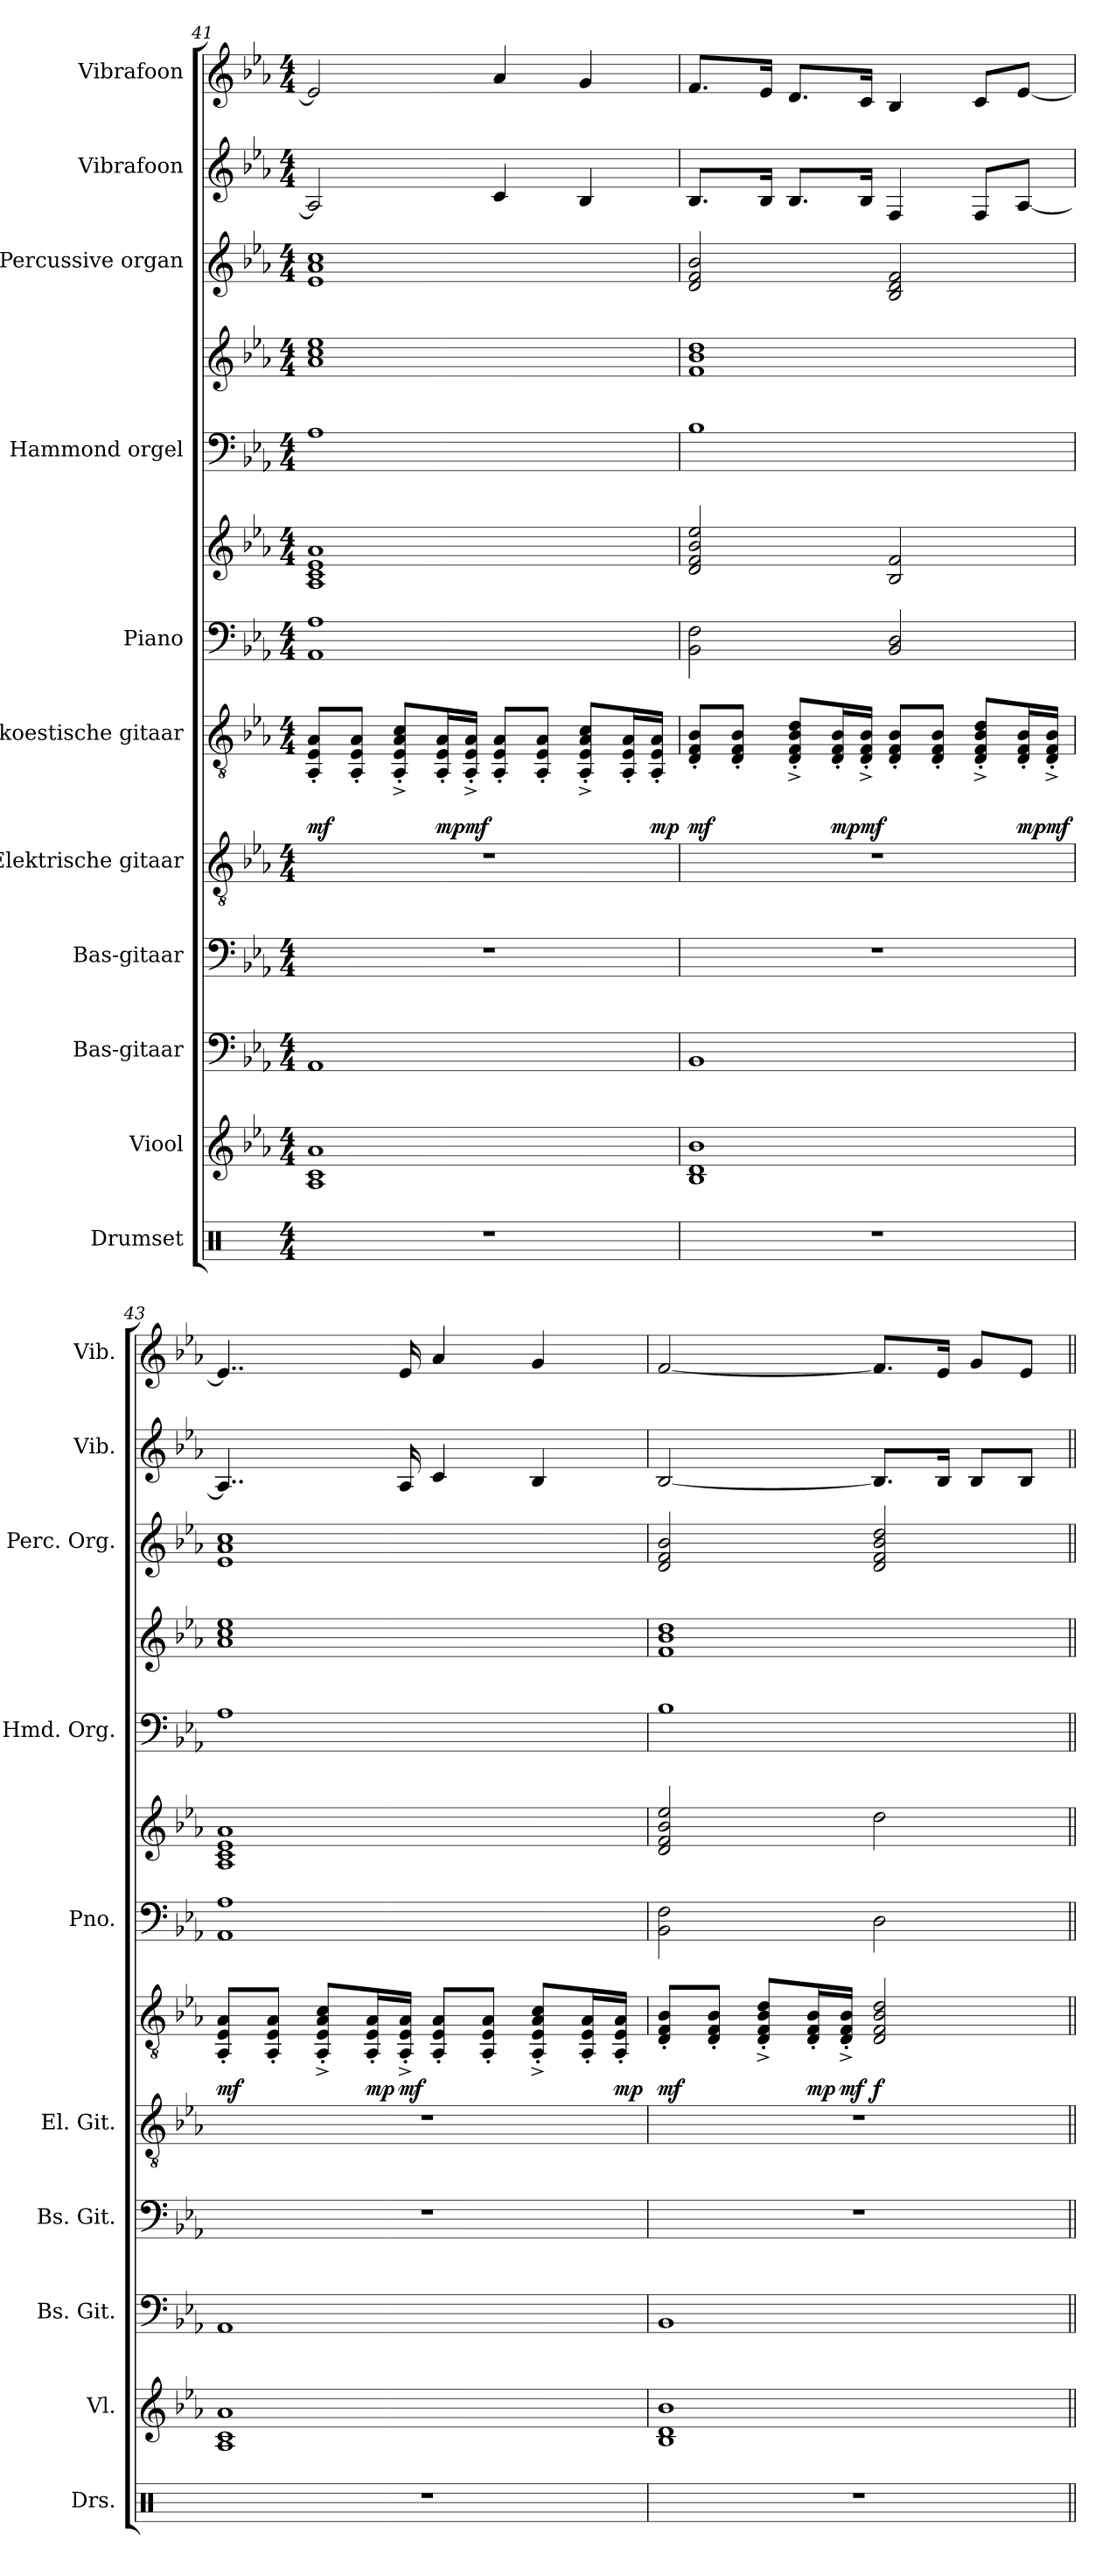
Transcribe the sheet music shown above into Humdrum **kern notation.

**kern	**kern	**kern	**kern	**kern	**kern	**dynam	**kern	**kern	**kern	**kern	**kern	**kern	**kern
*part11	*part10	*part9	*part8	*part7	*part6	*part6	*part5	*part5	*part4	*part4	*part3	*part2	*part1
*staff13	*staff12	*staff11	*staff10	*staff9	*staff8	*staff8	*staff7	*staff6	*staff5	*staff4	*staff3	*staff2	*staff1
*I"Drumset	*I"Viool	*I"Bas-gitaar	*I"Bas-gitaar	*I"Elektrische gitaar	*I"Akoestische gitaar	*	*I"Piano	*	*I"Hammond orgel	*	*I"Percussive organ	*I"Vibrafoon	*I"Vibrafoon
*I'Drs.	*I'Vl.	*I'Bs. Git.	*I'Bs. Git.	*I'El. Git.	*	*	*I'Pno.	*	*I'Hmd. Org.	*	*I'Perc. Org.	*I'Vib.	*I'Vib.
*clefX	*clefG2	*clefF4	*clefF4	*clefGv2	*clefGv2	*	*clefF4	*clefG2	*clefF4	*clefG2	*clefG2	*clefG2	*clefG2
*	*	*ITrd7c12	*ITrd7c12	*	*	*	*	*	*	*	*	*	*
*k[]	*k[b-e-a-]	*k[b-e-a-]	*k[b-e-a-]	*k[b-e-a-]	*k[b-e-a-]	*	*k[b-e-a-]	*k[b-e-a-]	*k[b-e-a-]	*k[b-e-a-]	*k[b-e-a-]	*k[b-e-a-]	*k[b-e-a-]
*M4/4	*M4/4	*M4/4	*M4/4	*M4/4	*M4/4	*	*M4/4	*M4/4	*M4/4	*M4/4	*M4/4	*M4/4	*M4/4
=41	=41	=41	=41	=41	=41	=41	=41	=41	=41	=41	=41	=41	=41
!	!	!	!	!	!	!LO:DY:b	!	!	!	!	!	!	!
1r	1A- 1c 1a-	1AAA-	1r	1r	8AA-/' 8E-/' 8A-/'L	mf	1AA- 1A-	1A- 1c 1e- 1a-	1A-	1a- 1cc 1ee-	1e- 1a- 1cc	2A-/]	2e-/]
.	.	.	.	.	8AA-/' 8E-/' 8A-/'J	.	.	.	.	.	.	.	.
.	.	.	.	.	8AA-/^' 8E-/^' 8A-/^' 8c/^'L	.	.	.	.	.	.	.	.
!	!	!	!	!	!	!LO:DY:b	!	!	!	!	!	!	!
.	.	.	.	.	16AA-/' 16E-/' 16A-/'L	mp	.	.	.	.	.	.	.
!	!	!	!	!	!	!LO:DY:b	!	!	!	!	!	!	!
.	.	.	.	.	16AA-/^' 16E-/^' 16A-/^'JJ	mf	.	.	.	.	.	.	.
.	.	.	.	.	8AA-/' 8E-/' 8A-/'L	.	.	.	.	.	.	4c/	4a-/
.	.	.	.	.	8AA-/' 8E-/' 8A-/'J	.	.	.	.	.	.	.	.
.	.	.	.	.	8AA-/^' 8E-/^' 8A-/^' 8c/^'L	.	.	.	.	.	.	4B-/	4g/
.	.	.	.	.	16AA-/' 16E-/' 16A-/'L	.	.	.	.	.	.	.	.
!	!	!	!	!	!	!LO:DY:b	!	!	!	!	!	!	!
.	.	.	.	.	16AA-/' 16E-/' 16A-/'JJ	mp	.	.	.	.	.	.	.
=42	=42	=42	=42	=42	=42	=42	=42	=42	=42	=42	=42	=42	=42
!	!	!	!	!	!	!LO:DY:b	!	!	!	!	!	!	!
1r	1B- 1d 1b-	1BBB-	1r	1r	8D/' 8F/' 8B-/'L	mf	2BB-\ 2F\	2d/ 2f/ 2b-/ 2ee-/	1B-	1f 1b- 1dd	2d/ 2f/ 2b-/	8.B-/L	8.f/L
.	.	.	.	.	8D/' 8F/' 8B-/'J	.	.	.	.	.	.	.	.
.	.	.	.	.	.	.	.	.	.	.	.	16B-/Jk	16e-/Jk
.	.	.	.	.	8D/^' 8F/^' 8B-/^' 8d/^'L	.	.	.	.	.	.	8.B-/L	8.d/L
!	!	!	!	!	!	!LO:DY:b	!	!	!	!	!	!	!
.	.	.	.	.	16D/' 16F/' 16B-/'L	mp	.	.	.	.	.	.	.
!	!	!	!	!	!	!LO:DY:b	!	!	!	!	!	!	!
.	.	.	.	.	16D/^' 16F/^' 16B-/^'JJ	mf	.	.	.	.	.	16B-/Jk	16c/Jk
.	.	.	.	.	8D/' 8F/' 8B-/'L	.	2BB-/ 2D/	2B-/ 2f/	.	.	2B-/ 2d/ 2f/	4F/	4B-/
.	.	.	.	.	8D/' 8F/' 8B-/'J	.	.	.	.	.	.	.	.
.	.	.	.	.	8D/^' 8F/^' 8B-/^' 8d/^'L	.	.	.	.	.	.	8F/L	8c/L
!	!	!	!	!	!	!LO:DY:b	!	!	!	!	!	!	!
.	.	.	.	.	16D/' 16F/' 16B-/'L	mp	.	.	.	.	.	[8A-/J	[8e-/J
!	!	!	!	!	!	!LO:DY:b	!	!	!	!	!	!	!
.	.	.	.	.	16D/^' 16F/^' 16B-/^'JJ	mf	.	.	.	.	.	.	.
!!LO:PB:g=z
=43	=43	=43	=43	=43	=43	=43	=43	=43	=43	=43	=43	=43	=43
!	!	!	!	!	!	!LO:DY:b	!	!	!	!	!	!	!
1r	1A- 1c 1a-	1AAA-	1r	1r	8AA-/' 8E-/' 8A-/'L	mf	1AA- 1A-	1A- 1c 1e- 1a-	1A-	1a- 1cc 1ee-	1e- 1a- 1cc	4..A-/]	4..e-/]
.	.	.	.	.	8AA-/' 8E-/' 8A-/'J	.	.	.	.	.	.	.	.
.	.	.	.	.	8AA-/^' 8E-/^' 8A-/^' 8c/^'L	.	.	.	.	.	.	.	.
!	!	!	!	!	!	!LO:DY:b	!	!	!	!	!	!	!
.	.	.	.	.	16AA-/' 16E-/' 16A-/'L	mp	.	.	.	.	.	.	.
!	!	!	!	!	!	!LO:DY:b	!	!	!	!	!	!	!
.	.	.	.	.	16AA-/^' 16E-/^' 16A-/^'JJ	mf	.	.	.	.	.	16A-/	16e-/
.	.	.	.	.	8AA-/' 8E-/' 8A-/'L	.	.	.	.	.	.	4c/	4a-/
.	.	.	.	.	8AA-/' 8E-/' 8A-/'J	.	.	.	.	.	.	.	.
.	.	.	.	.	8AA-/^' 8E-/^' 8A-/^' 8c/^'L	.	.	.	.	.	.	4B-/	4g/
.	.	.	.	.	16AA-/' 16E-/' 16A-/'L	.	.	.	.	.	.	.	.
!	!	!	!	!	!	!LO:DY:b	!	!	!	!	!	!	!
.	.	.	.	.	16AA-/' 16E-/' 16A-/'JJ	mp	.	.	.	.	.	.	.
=44	=44	=44	=44	=44	=44	=44	=44	=44	=44	=44	=44	=44	=44
!	!	!	!	!	!	!LO:DY:b	!	!	!	!	!	!	!
1r	1B- 1d 1b-	1BBB-	1r	1r	8D/' 8F/' 8B-/'L	mf	2BB-\ 2F\	2d/ 2f/ 2b-/ 2ee-/	1B-	1f 1b- 1dd	2d/ 2f/ 2b-/	[2B-/	[2f/
.	.	.	.	.	8D/' 8F/' 8B-/'J	.	.	.	.	.	.	.	.
.	.	.	.	.	8D/^' 8F/^' 8B-/^' 8d/^'L	.	.	.	.	.	.	.	.
!	!	!	!	!	!	!LO:DY:b	!	!	!	!	!	!	!
.	.	.	.	.	16D/' 16F/' 16B-/'L	mp	.	.	.	.	.	.	.
!	!	!	!	!	!	!LO:DY:b	!	!	!	!	!	!	!
.	.	.	.	.	16D/^' 16F/^' 16B-/^'JJ	mf	.	.	.	.	.	.	.
!	!	!	!	!	!	!LO:DY:b	!	!	!	!	!	!	!
.	.	.	.	.	2D/ 2F/ 2B-/ 2d/	f	2D\	2dd\	.	.	2d/ 2f/ 2b-/ 2dd/	8.B-/L]	8.f/L]
.	.	.	.	.	.	.	.	.	.	.	.	16B-/Jk	16e-/Jk
.	.	.	.	.	.	.	.	.	.	.	.	8B-/L	8g/L
.	.	.	.	.	.	.	.	.	.	.	.	8B-/J	8e-/J
=||	=||	=||	=||	=||	=||	=||	=||	=||	=||	=||	=||	=||	=||
*-	*-	*-	*-	*-	*-	*-	*-	*-	*-	*-	*-	*-	*-
